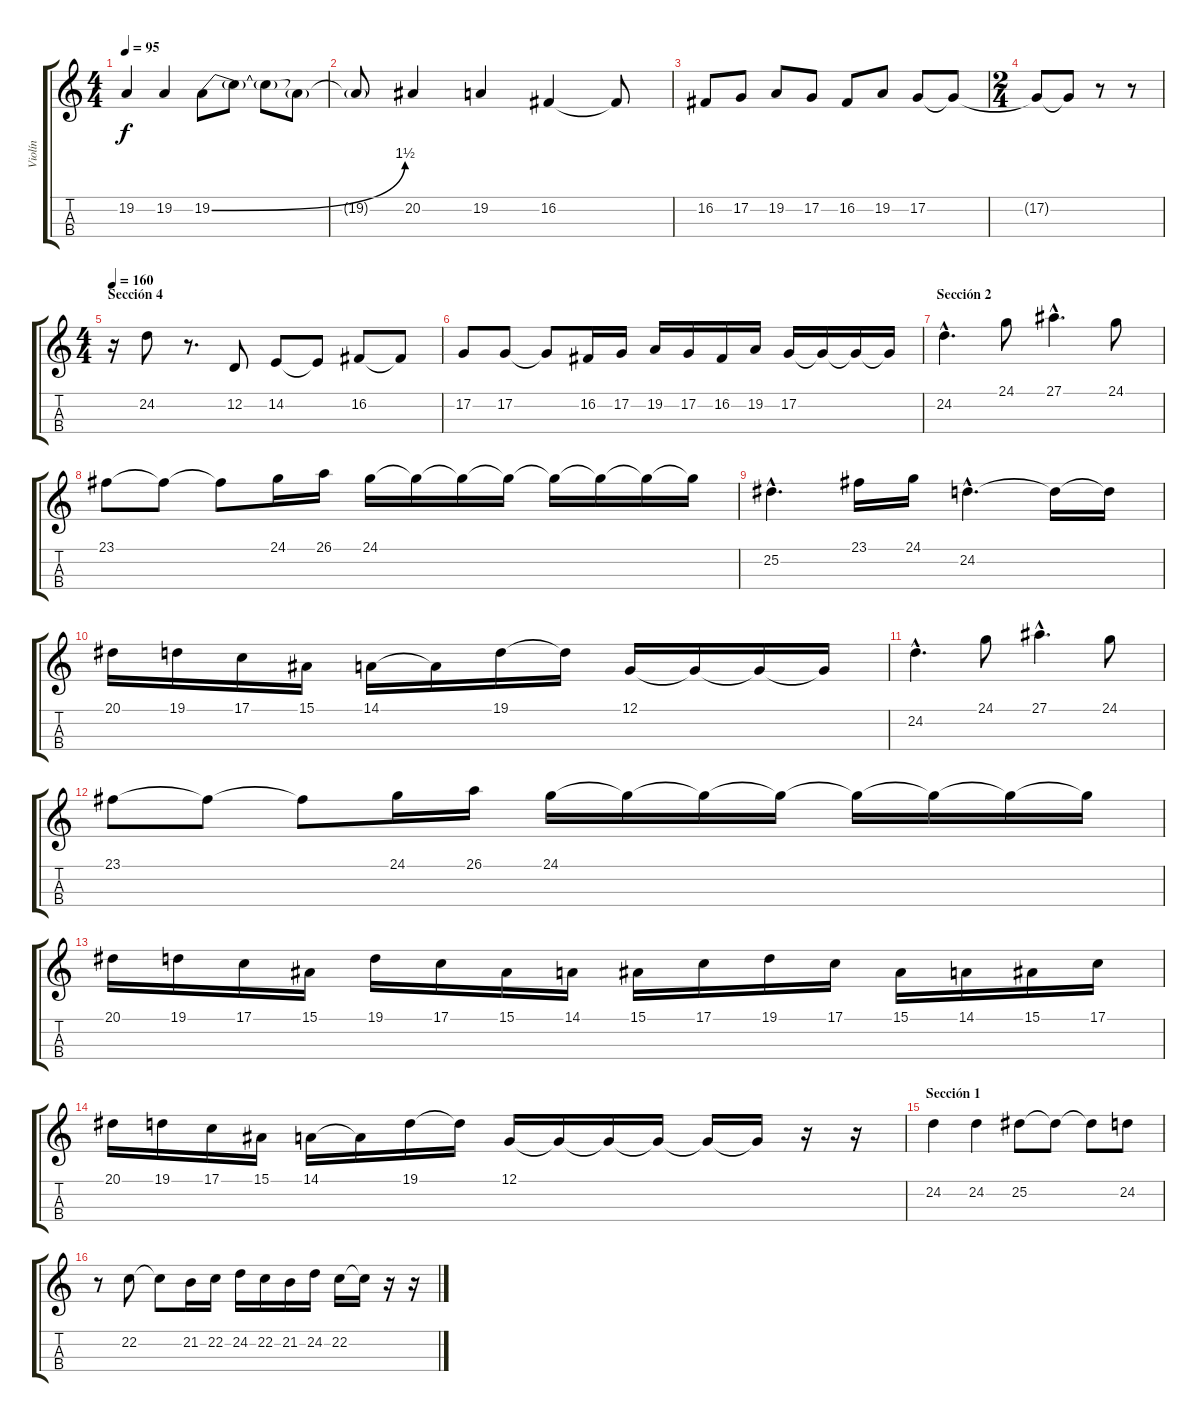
\track ("Violín" "Violín") {instrument violin}
\staff {score tabs}
\tuning (G3 D3 A2 E2) {hide}
\ts (4 4)
\tempo 95
\clef g2
\ks c
19.2.4{dy f} 19.2.4 19.2{be (bend 0 0 60 6)}.8 19.2{t}.8 19.2{t}.8 19.2{t}.8 |
19.2{t}.8 20.2.4 19.2.4 16.2.4 16.2{t}.8 |
16.2.8 17.2.8 19.2.8 17.2.8 16.2.8 19.2.8 17.2.8 17.2{t}.8 |
\ts (2 4)
17.2{t}.8 17.2{t}.8 r.8 r.8 |
\ts (4 4)
\section ("" "Sección 4")
\tempo 160
r.16 24.2.8 r.8{d} 12.2.8 14.2.8 14.2{t}.8 16.2.8 16.2{t}.8 |
17.2.8 17.2.8 17.2{t}.8 16.2.16 17.2.16 19.2.16 17.2.16 16.2.16 19.2.16 17.2.16 17.2{t}.16 17.2{t}.16 17.2{t}.16 |
\section ("" "Sección 2")
24.2{hac}.4{d} 24.1.8 27.1{hac}.4{d} 24.1.8 |
23.1.8 23.1{t}.8 23.1{t}.8 24.1.16 26.1.16 24.1.16 24.1{t}.16 24.1{t}.16 24.1{t}.16 24.1{t}.16 24.1{t}.16 24.1{t}.16 24.1{t}.16 |
25.2{hac}.4{d} 23.1.16 24.1.16 24.2{hac}.4{d} 24.2{t}.16 24.2{t}.16 |
20.1.16 19.1.16 17.1.16 15.1.16 14.1.16 14.1{t}.16 19.1.16 19.1{t}.16 12.1.16 12.1{t}.16 12.1{t}.16 12.1{t}.16 |
24.2{hac}.4{d} 24.1.8 27.1{hac}.4{d} 24.1.8 |
23.1.8 23.1{t}.8 23.1{t}.8 24.1.16 26.1.16 24.1.16 24.1{t}.16 24.1{t}.16 24.1{t}.16 24.1{t}.16 24.1{t}.16 24.1{t}.16 24.1{t}.16 |
20.1.16 19.1.16 17.1.16 15.1.16 19.1.16 17.1.16 15.1.16 14.1.16 15.1.16 17.1.16 19.1.16 17.1.16 15.1.16 14.1.16 15.1.16 17.1.16 |
20.1.16 19.1.16 17.1.16 15.1.16 14.1.16 14.1{t}.16 19.1.16 19.1{t}.16 12.1.16 12.1{t}.16 12.1{t}.16 12.1{t}.16 12.1{t}.16 12.1{t}.16 r.16 r.16 |
\section ("" "Sección 1")
24.2.4 24.2.4 25.2.8 25.2{t}.8 25.2{t}.8 24.2.8 |
r.8 22.2.8 22.2{t}.8 21.2.16 22.2.16 24.2.16 22.2.16 21.2.16 24.2.16 22.2.16 22.2{t}.16 r.16 r.16
